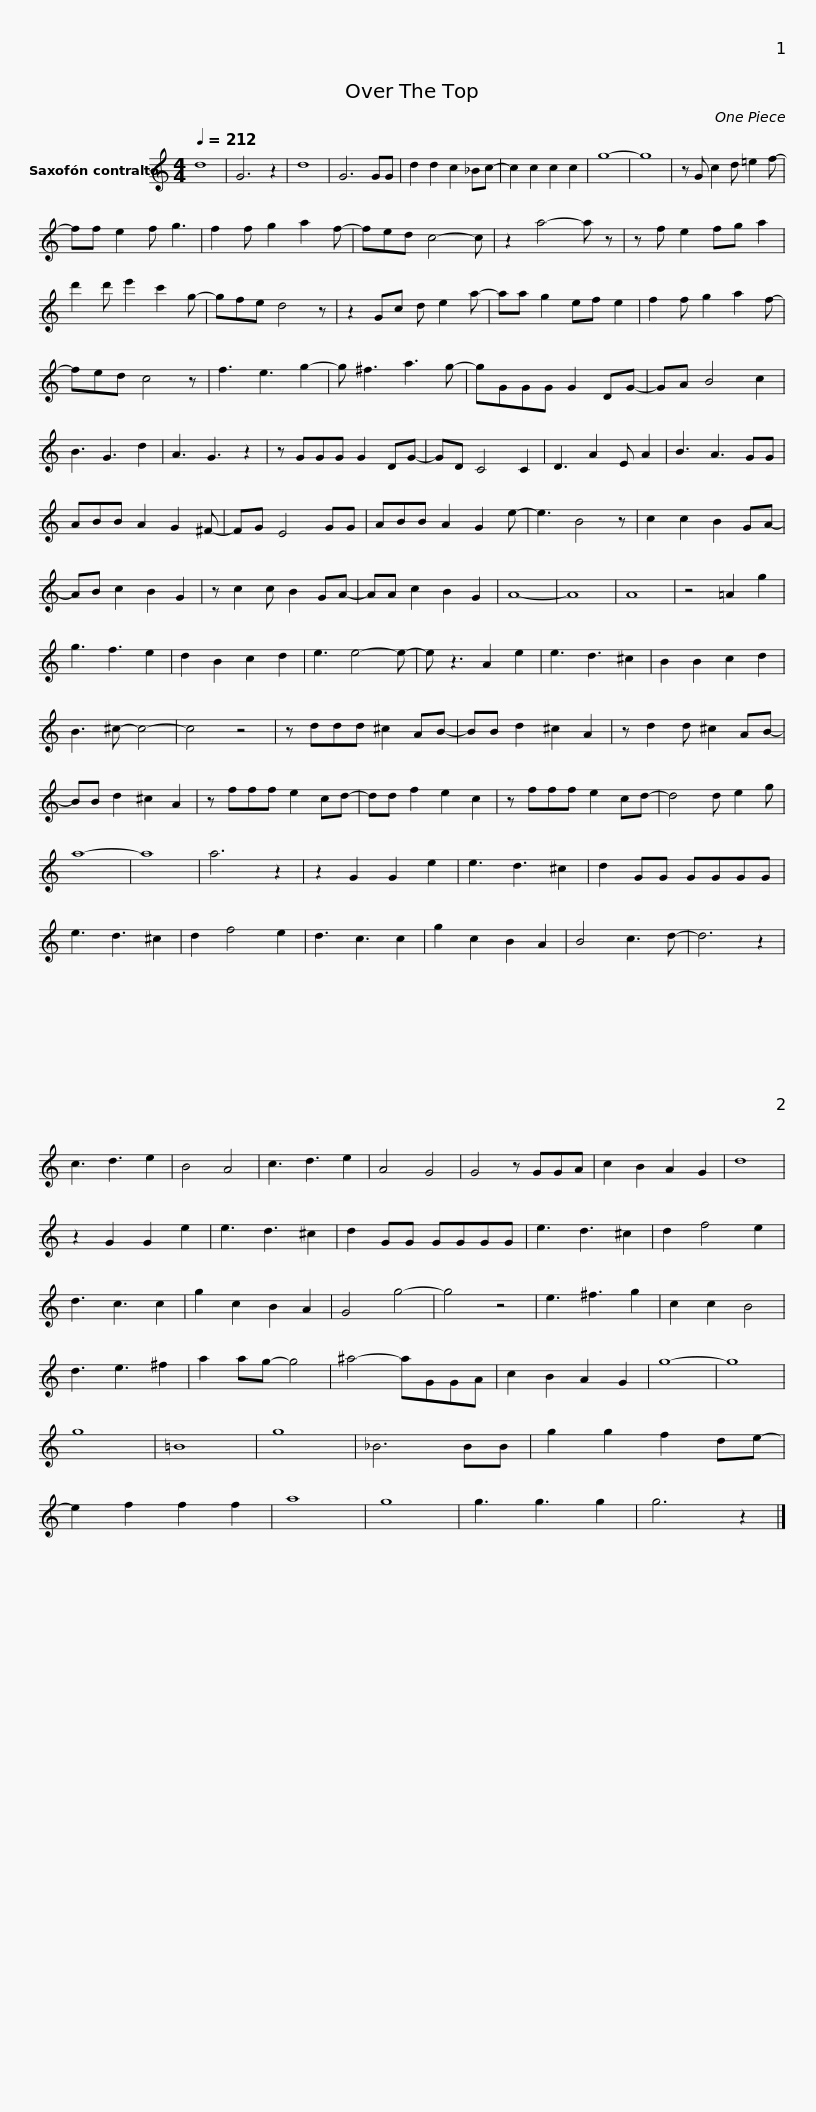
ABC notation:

X:1
L:1/8
Q:1/4=212
M:4/4
I:linebreak $
K:none
V:1 treble transpose=-9
V:1
[K:C] d8 | G6 z2 | d8 | G6 GG | d2 d2 c2 _Bc- | %5
 c2 c2 c2 c2 | g8- | g8 | z G c2 d =e2 f- | ff e2 f g3 | %10
 f2 f g2 a2 f- |$ fed c4- c | z2 a4- a z | z f e2 fg a2 | d'2 d' e'2 c'2 g- | %15
 gfe d4 z | z2 Gc d e2 a- | aa g2 ef e2 |$ f2 f g2 a2 f- | fed c4 z | %20
 f3 e3 g2- | g ^f3 a3 g- | gGGG G2 DG- | GA B4 c2 | B3 G3 d2 | %25
 A3 G3 z2 |$ z GGG G2 DG- | GD C4 C2 | D3 A2 E A2 | B3 A3 GG | %30
 ABB A2 G2 ^F- | FG E4 GG | ABB A2 G2 e- | e3 B4 z |$ c2 c2 B2 GA- | %35
 AB c2 B2 G2 | z c2 c B2 GA- | AA c2 B2 G2 | A8- | A8 | %40
 A8 | z4 =A2 g2 | g3 f3 e2 | d2 B2 c2 d2 | e3 e4- e- |$ %45
 e z3 A2 e2 | e3 d3 ^c2 | B2 B2 c2 d2 | B3 ^c- c4- | c4 z4 | %50
 z ddd ^c2 AB- | BB d2 ^c2 A2 | z d2 d ^c2 AB- |$ BB d2 ^c2 A2 | z fff e2 cd- | %55
 dd f2 e2 c2 | z fff e2 cd- | d4 d e2 g | a8- | a8 | %60
 a6 z2 | z2 G2 G2 e2 |$ e3 d3 ^c2 | d2 GG GGGG | e3 d3 ^c2 | %65
 d2 f4 e2 | d3 c3 c2 | g2 c2 B2 A2 | B4 c3 d- | d6 z2 | %70
 c3 d3 e2 | B4 A4 |$ c3 d3 e2 | A4 G4 | G4 z GGA | %75
 c2 B2 A2 G2 | d8 | z2 G2 G2 e2 | e3 d3 ^c2 | d2 GG GGGG | %80
 e3 d3 ^c2 | d2 f4 e2 |$ d3 c3 c2 | g2 c2 B2 A2 | G4 g4- | %85
 g4 z4 | e3 ^f3 g2 | c2 c2 B4 | d3 e3 ^f2 | a2 ag- g4 | %90
 ^a4- aGGA | c2 B2 A2 G2 | g8- |$ g8 | g8 | %95
 =B8 | g8 | _B6 BB | g2 g2 f2 de- | e2 f2 f2 f2 | %100
 a8 | g8 | g3 g3 g2 | g6 z2 |] %104
